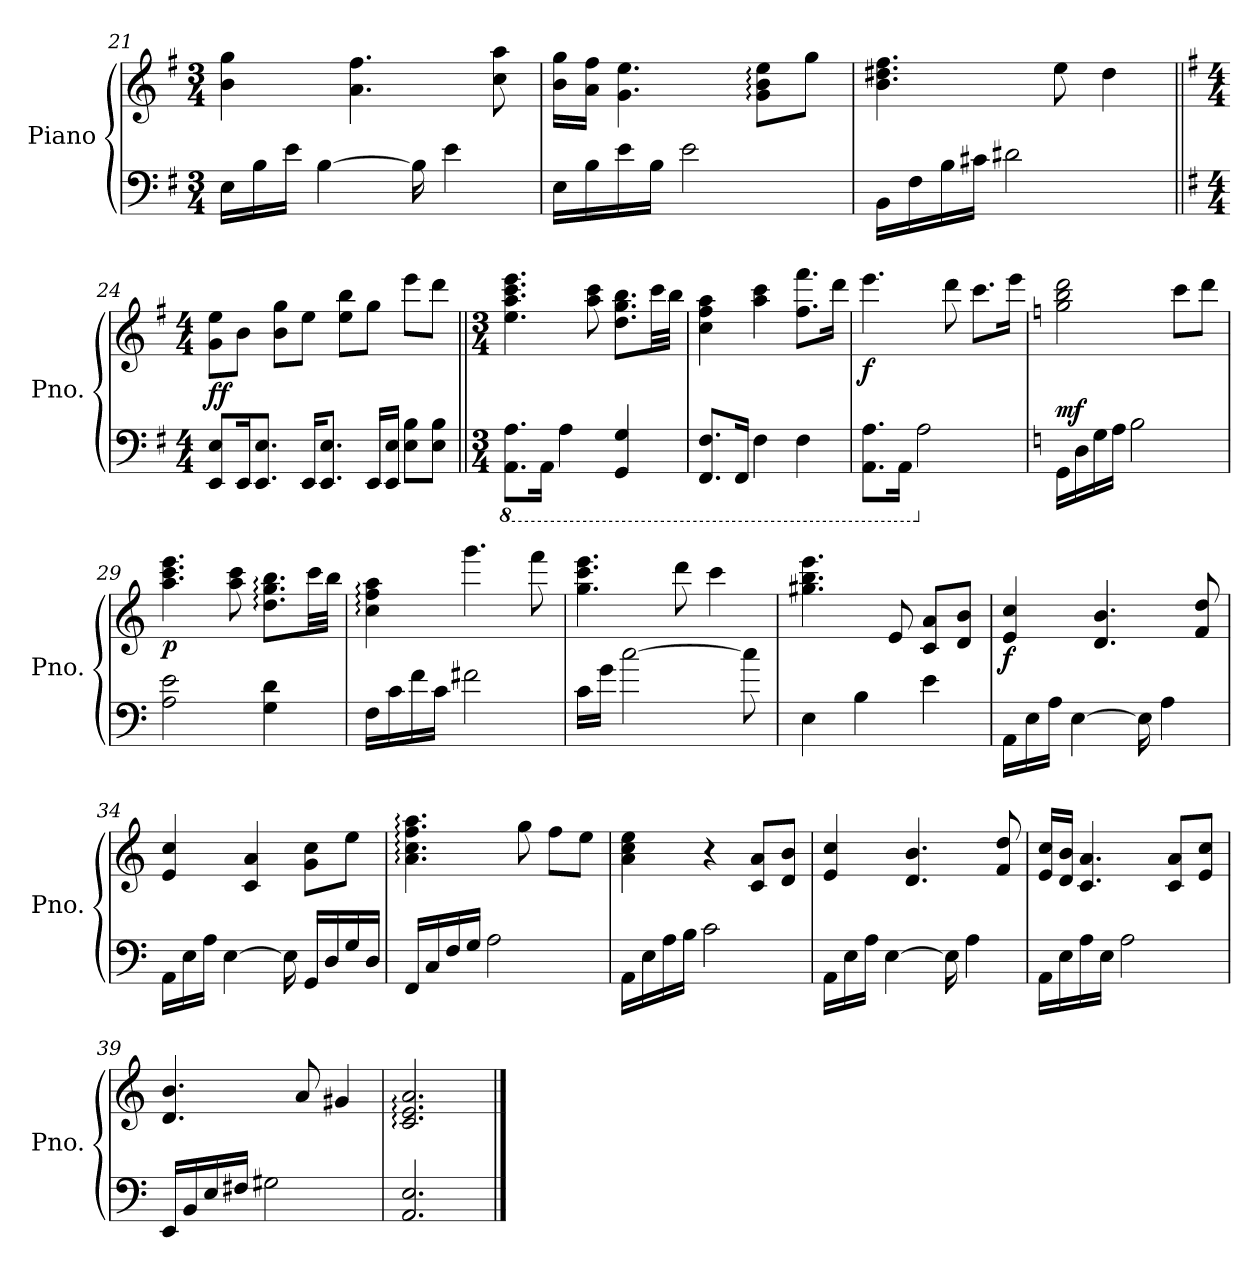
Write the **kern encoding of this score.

**kern	**kern	**dynam
*part1	*part1	*part1
*staff2	*staff1	*staff1/2
*I"Piano	*	*
*I'Pno.	*	*
!!LO:LB:g=z
*clefF4	*clefG2	*
*k[f#]	*k[f#]	*
*M3/4	*M3/4	*
=21	=21	=21
16E\LL	4b\ 4gg\	.
16B\	.	.
16e\JJ	.	.
[4B\	.	.
.	4.a\ 4.ff#\	.
16B\]	.	.
4e\	.	.
.	8cc\ 8aa\	.
=22	=22	=22
16E\LL	16b\ 16gg\LL	.
16B\	16a\ 16ff#\JJ	.
16e\	4.g\ 4.ee\	.
16B\JJ	.	.
2e\	.	.
.	8g\: 8b\: 8ee\:L	.
.	8gg\J	.
=23	=23	=23
16BB\LL	4.b\ 4.dd#X\ 4.ff#\	.
16F#\	.	.
16B\	.	.
16c#X\JJ	.	.
2d#X\	.	.
.	8ee\	.
.	4dd#\	.
=24||	=24||	=24||
*k[f#]	*k[f#]	*
*M4/4	*M4/4	*
!	!	!LO:DY:a=2
8EE/ 8E/L	8g\ 8ee\L	ff
16EE/K	8b\J	.
8.EE/ 8.E/J	.	.
.	8b\ 8gg\L	.
16EE/KL	8ee\J	.
8.EE/ 8.E/J	.	.
.	8ee\ 8bb\L	.
16EE/LL	8gg\J	.
16EE/ 16E/JJ	.	.
8E\ 8B\L	8eee\L	.
8E\ 8B\J	8ddd\J	.
!!LO:PB:g=z
=25||	=25||	=25||
*M3/4	*M3/4	*
*8ba	*	*
8.AAA\ 8.AA\L	4.ee\ 4.aa\ 4.ccc\ 4.eee\	.
16AAA\Jk	.	.
4AA\	.	.
.	8aa\ 8ccc\	.
4GGG/ 4GG/	8.dd\ 8.gg\ 8.bb\L	.
.	32ccc\LL	.
.	32bb\JJJ	.
=26	=26	=26
8.FFF#/ 8.FF#/L	4cc\ 4ff#\ 4aa\	.
16FFF#/Jk	.	.
4FF#\	4aa\ 4ccc\	.
4FF#\	8.ff#\ 8.fff#\L	.
.	16ddd\Jk	.
=27	=27	=27
!	!	!LO:DY:b
8.AAA\ 8.AA\L	4.eee\	f
16AAA\Jk	.	.
*X8ba	*	*
2A\	.	.
.	8ddd\	.
.	8.ccc\L	.
.	16eee\Jk	.
=28	=28	=28
*k[]	*k[]	*
!	!	!LO:DY:a=2
16GG\LL	2gg\ 2bb\ 2ddd\	mf
16D\	.	.
16G\	.	.
16A\JJ	.	.
2B\	.	.
.	8ccc\L	.
.	8ddd\J	.
=29	=29	=29
!	!	!LO:DY:b
2A\ 2e\	4.aa\ 4.ccc\ 4.eee\	p
.	8aa\ 8ccc\	.
4G\ 4d\	8.dd\: 8.gg\: 8.bb\:L	.
.	32ccc\LL	.
.	32bb\JJJ	.
!!LO:LB:g=z
=30	=30	=30
16F\LL	4cc\: 4ff\: 4aa\:	.
16c\	.	.
16f\	.	.
16c\JJ	.	.
2f#X\	4.ggg\	.
.	8fff\	.
=31	=31	=31
16c\LL	4.gg\ 4.ccc\ 4.eee\	.
16g\JJ	.	.
[2cc\	.	.
.	8ddd\	.
.	4ccc\	.
8cc\]	.	.
=32	=32	=32
4E\	4.gg#X\ 4.bb\ 4.eee\	.
4B\	.	.
.	8e/	.
4e\	8c/ 8a/L	.
.	8d/ 8b/J	.
=33	=33	=33
!	!	!LO:DY:b
16AA\LL	4e/ 4cc/	f
16E\	.	.
16A\JJ	.	.
[4E\	.	.
.	4.d/ 4.b/	.
16E\]	.	.
4A\	.	.
.	8f/ 8dd/	.
=34	=34	=34
16AA\LL	4e/ 4cc/	.
16E\	.	.
16A\JJ	.	.
[4E\	.	.
.	4c/ 4a/	.
16E\]	.	.
16GG/LL	8g\ 8cc\L	.
16D/	.	.
16G/	8ee\J	.
16D/JJ	.	.
!!LO:LB:g=z
=35	=35	=35
16FF/LL	4.a\: 4.cc\: 4.ff\: 4.aa\:	.
16C/	.	.
16F/	.	.
16G/JJ	.	.
2A\	.	.
.	8gg\	.
.	8ff\L	.
.	8ee\J	.
=36	=36	=36
16AA\LL	4a\ 4cc\ 4ee\	.
16E\	.	.
16A\	.	.
16B\JJ	.	.
2c\	4r	.
.	8c/ 8a/L	.
.	8d/ 8b/J	.
=37	=37	=37
16AA\LL	4e/ 4cc/	.
16E\	.	.
16A\JJ	.	.
[4E\	.	.
.	4.d/ 4.b/	.
16E\]	.	.
4A\	.	.
.	8f/ 8dd/	.
=38	=38	=38
16AA\LL	16e/ 16cc/LL	.
16E\	16d/ 16b/JJ	.
16A\	4.c/ 4.a/	.
16E\JJ	.	.
2A\	.	.
.	8c/ 8a/L	.
.	8e/ 8cc/J	.
=39	=39	=39
16EE/LL	4.d/ 4.b/	.
16BB/	.	.
16E/	.	.
16F#X/JJ	.	.
2G#X\	.	.
.	8a/	.
.	4g#X/	.
=40	=40	=40
2.AA/ 2.E/	2.c/: 2.e/: 2.a/:	.
==	==	==
*-	*-	*-
